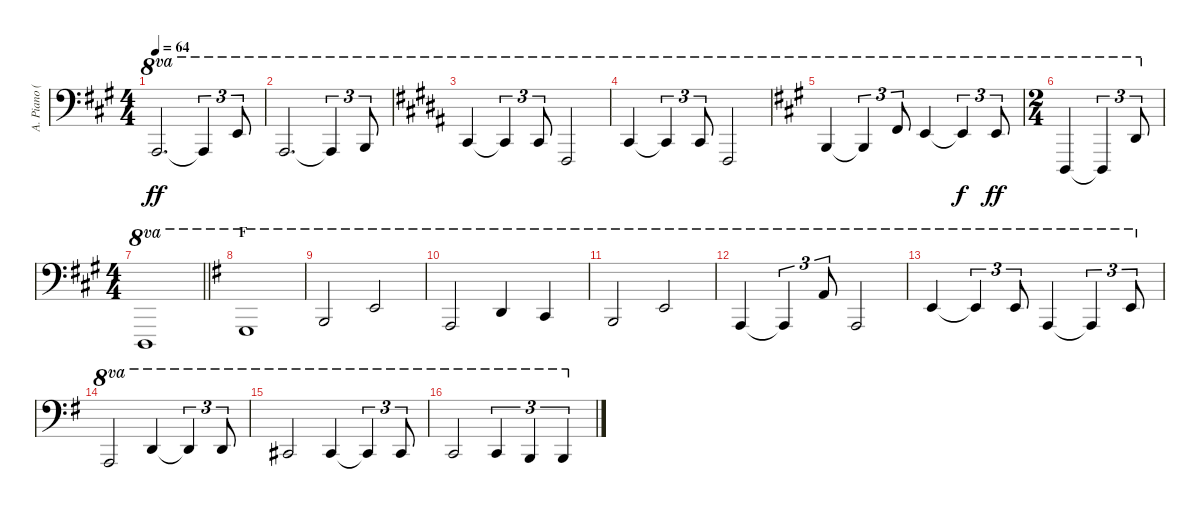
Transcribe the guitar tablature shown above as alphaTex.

\track ("A. Piano (Left Hand)" "A. Piano (") {instrument acousticgrandpiano}
\staff {score}
\tuning (G2 D2 A1 E1 B0) {hide}
\ts (4 4)
\tempo 64
\clef f4
\ks a
2.1.2{d ot 8va dy ff} 2.1{t}.4{tu (3 2) ot 8va} 9.1.8{tu (3 2) ot 8va} |
2.1.2{d ot 8va} 2.1{t}.4{tu (3 2) ot 8va} 4.1.8{tu (3 2) ot 8va} |
\ks b
6.1.4{ot 8va} 6.1{t}.4{tu (3 2) ot 8va} 6.1.8{tu (3 2) ot 8va} 4.2.2{ot 8va} |
6.1.4{ot 8va} 6.1{t}.4{tu (3 2) ot 8va} 6.1.8{tu (3 2) ot 8va} 4.2.2{ot 8va} |
\ks a
4.1.4{ot 8va} 4.1{t}.4{tu (3 2) ot 8va} 11.1.8{tu (3 2) ot 8va} 9.1.4{ot 8va} 9.1{t}.4{tu (3 2) ot 8va dy f} 9.1.8{tu (3 2) ot 8va dy ff} |
\ts (2 4)
5.3.4{ot 8va} 5.3{t}.4{tu (3 2) ot 8va} 7.1.8{tu (3 2) ot 8va} |
\ts (4 4)
\barLineRight lightlight
0.2.1{ot 8va} |
\section ("" "F")
\ks g
0.1.1{ot 8va} |
4.1.2{ot 8va} 9.1.2{ot 8va} |
2.1.2{ot 8va} 7.1.4{ot 8va} 5.1.4{ot 8va} |
4.1.2{ot 8va} 9.1.2{ot 8va} |
2.1.4{ot 8va} 2.1{t}.4{tu (3 2) ot 8va} 14.1.8{tu (3 2) ot 8va} 2.1.2{ot 8va} |
9.1.4{ot 8va} 9.1{t}.4{tu (3 2) ot 8va} 9.1.8{tu (3 2) ot 8va} 2.1.4{ot 8va} 2.1{t}.4{tu (3 2) ot 8va} 9.1.8{tu (3 2) ot 8va} |
2.1.2{ot 8va} 7.1.4{ot 8va} 7.1{t}.4{tu (3 2) ot 8va} 7.1.8{tu (3 2) ot 8va} |
6.1.2{ot 8va} 6.1.4{ot 8va} 6.1{t}.4{tu (3 2) ot 8va} 6.1.8{tu (3 2) ot 8va} |
5.1.2{ot 8va} 5.1.4{tu (3 2) ot 8va} 4.1.4{tu (3 2) ot 8va} 4.1.4{tu (3 2) ot 8va}
